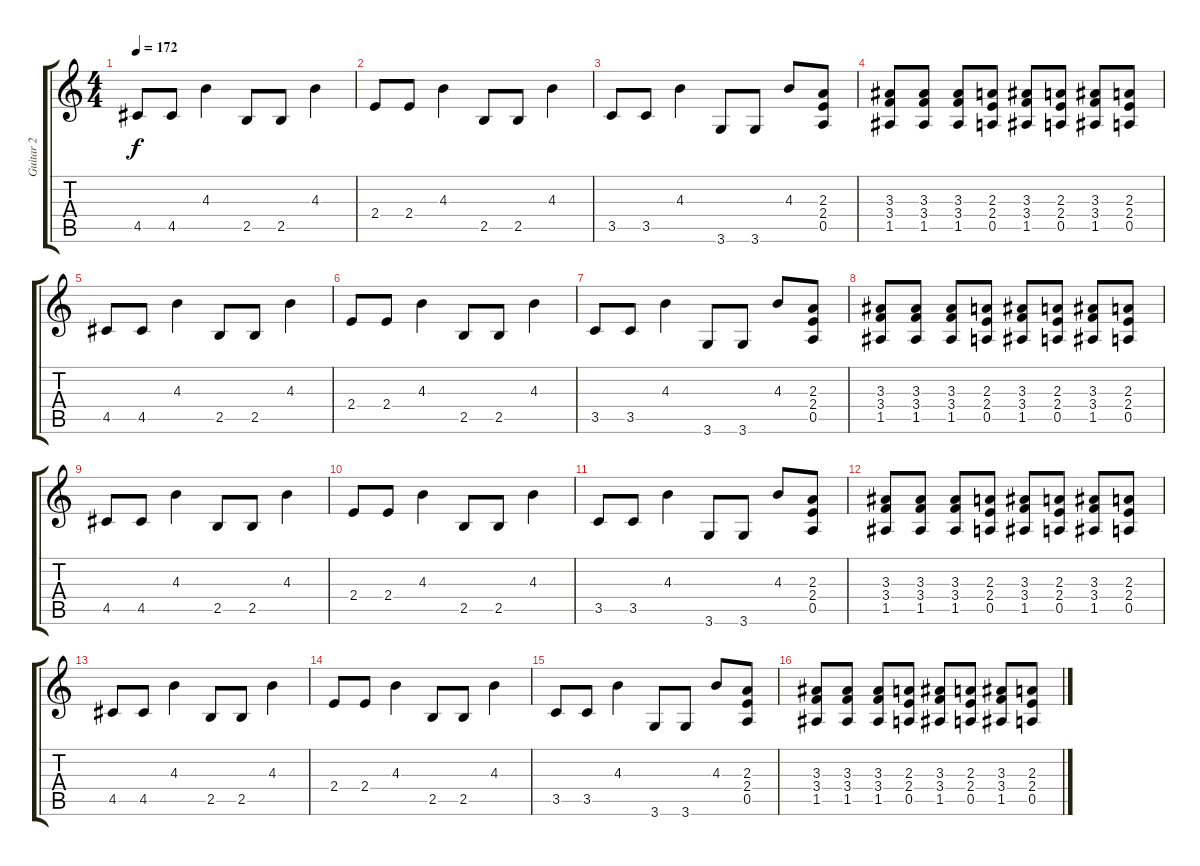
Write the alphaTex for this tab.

\track ("Guitar 2" "Guitar 2") {instrument overdrivenguitar}
\staff {score tabs}
\tuning (E4 B3 G3 D3 A2 E2) {hide}
\ts (4 4)
\tempo 172
\clef g2
\ks c
4.5.8{dy f} 4.5.8 4.3.4 2.5.8 2.5.8 4.3.4 |
2.4.8 2.4.8 4.3.4 2.5.8 2.5.8 4.3.4 |
3.5.8 3.5.8 4.3.4 3.6.8 3.6.8 4.3.8 (2.3 2.4 0.5).8 |
(3.3 3.4 1.5).8 (3.3 3.4 1.5).8 (3.3 3.4 1.5).8 (2.3 2.4 0.5).8 (3.3 3.4 1.5).8 (2.3 2.4 0.5).8 (3.3 3.4 1.5).8 (2.3 2.4 0.5).8 |
4.5.8 4.5.8 4.3.4 2.5.8 2.5.8 4.3.4 |
2.4.8 2.4.8 4.3.4 2.5.8 2.5.8 4.3.4 |
3.5.8 3.5.8 4.3.4 3.6.8 3.6.8 4.3.8 (2.3 2.4 0.5).8 |
(3.3 3.4 1.5).8 (3.3 3.4 1.5).8 (3.3 3.4 1.5).8 (2.3 2.4 0.5).8 (3.3 3.4 1.5).8 (2.3 2.4 0.5).8 (3.3 3.4 1.5).8 (2.3 2.4 0.5).8 |
4.5.8 4.5.8 4.3.4 2.5.8 2.5.8 4.3.4 |
2.4.8 2.4.8 4.3.4 2.5.8 2.5.8 4.3.4 |
3.5.8 3.5.8 4.3.4 3.6.8 3.6.8 4.3.8 (2.3 2.4 0.5).8 |
(3.3 3.4 1.5).8 (3.3 3.4 1.5).8 (3.3 3.4 1.5).8 (2.3 2.4 0.5).8 (3.3 3.4 1.5).8 (2.3 2.4 0.5).8 (3.3 3.4 1.5).8 (2.3 2.4 0.5).8 |
4.5.8 4.5.8 4.3.4 2.5.8 2.5.8 4.3.4 |
2.4.8 2.4.8 4.3.4 2.5.8 2.5.8 4.3.4 |
3.5.8 3.5.8 4.3.4 3.6.8 3.6.8 4.3.8 (2.3 2.4 0.5).8 |
(3.3 3.4 1.5).8 (3.3 3.4 1.5).8 (3.3 3.4 1.5).8 (2.3 2.4 0.5).8 (3.3 3.4 1.5).8 (2.3 2.4 0.5).8 (3.3 3.4 1.5).8 (2.3 2.4 0.5).8
